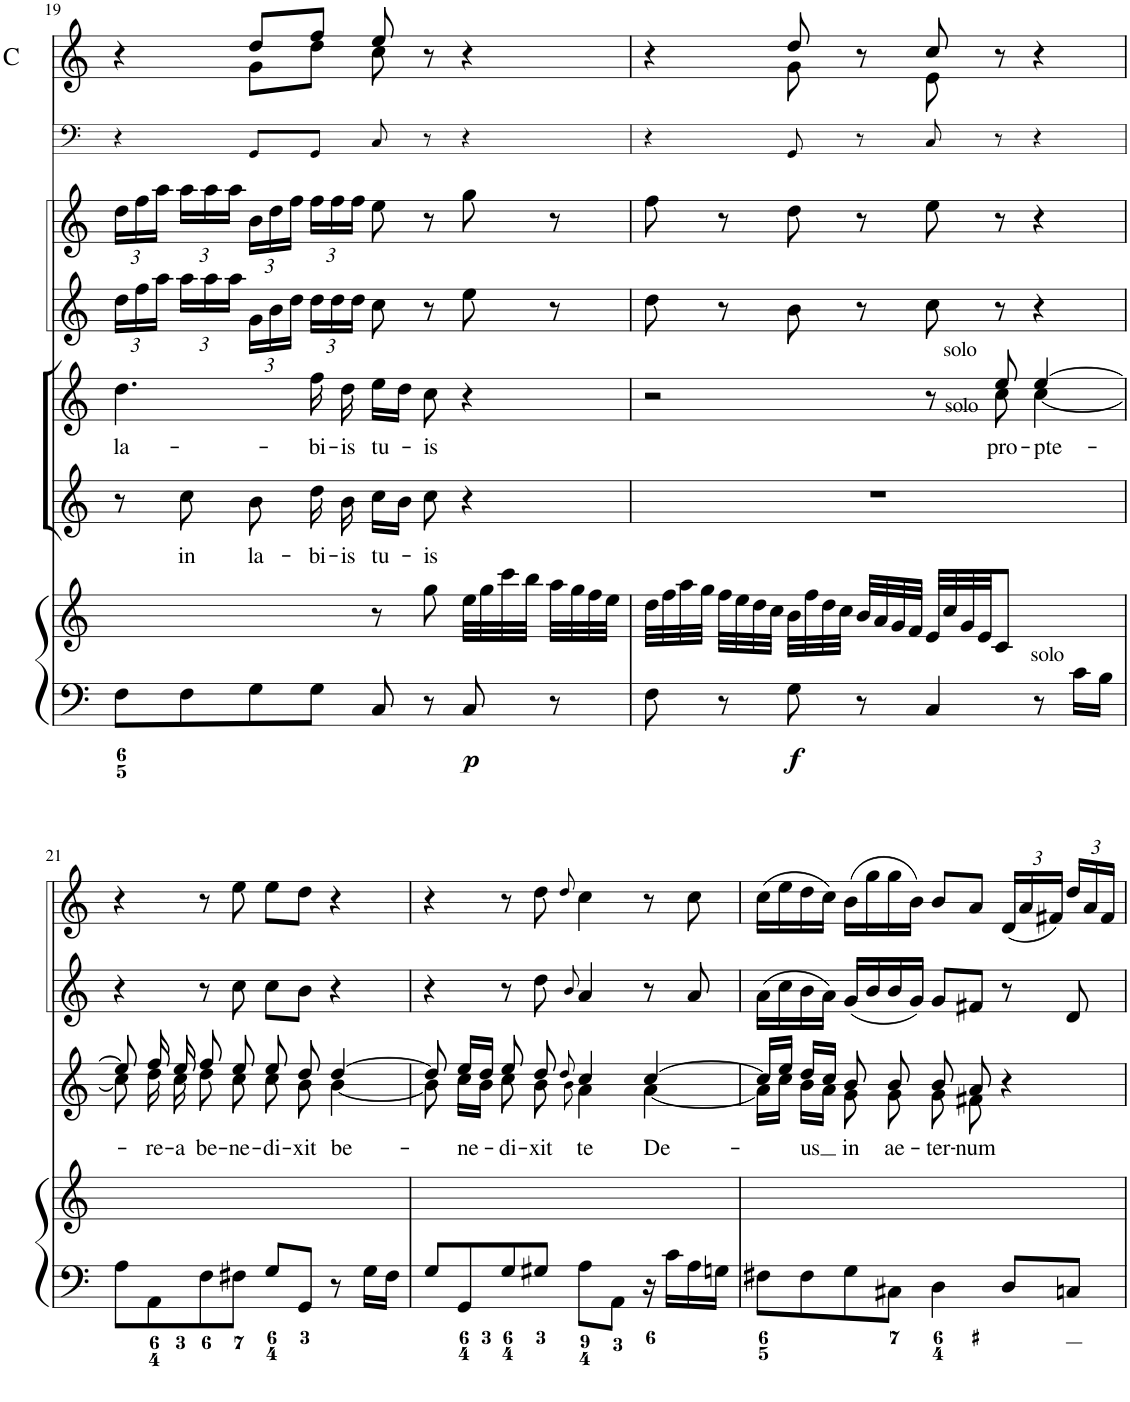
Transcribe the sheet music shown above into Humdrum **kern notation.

**kern	**kern	**dynam	**kern	**text	**kern	**text	**kern	**kern	**kern	**kern
*part7	*part7	*part7	*part6	*part6	*part5	*part5	*part4	*part3	*part2	*part1
*staff8	*staff7	*staff7/8	*staff6	*staff6	*staff5	*staff5	*staff4	*staff3	*staff2	*staff1
*I"Organo	*	*	*I"Soprano 2	*	*I"Soprano 1	*	*I"Violino 2	*I"Violino 1	*I"Timpani	*I"Clarini
*	*	*	*	*	*	*	*I'Vln	*I'Vln	*I'Timp	*I'C
!!LO:PB:g=z
*clefF4	*clefG2	*	*clefG2	*	*clefG2	*	*clefG2	*clefG2	*clefF4	*clefG2
*k[]	*k[]	*	*k[]	*	*k[]	*	*k[]	*k[]	*k[]	*k[]
*M4/4	*M4/4	*	*M4/4	*	*M4/4	*	*M4/4	*M4/4	*M4/4	*M4/4
*met(c)	*met(c)	*	*met(c)	*	*met(c)	*	*met(c)	*met(c)	*met(c)	*met(c)
=19	=19	=19	=19	=19	=19	=19	=19	=19	=19	=19
!	!	!	!	!	!	!LO:LY:b	!	!	!	!
*	*	*	*	*	*	*	*Xbrackettup	*Xbrackettup	*	*
*	*	*	*	*	*	*	*	*	*	*^
8F\L	2ryy	.	8r	.	4.dd\	la-	24dd\LL	24dd\LL	4r	4r	4ryy
.	.	.	.	.	.	.	24ff\	24ff\	.	.	.
.	.	.	.	.	.	.	24aa\JJ	24aa\JJ	.	.	.
!	!	!	!	!LO:LY:b	!	!	!	!	!	!	!
8F\	.	.	8cc\	in	.	.	24aa\LL	24aa\LL	.	.	.
.	.	.	.	.	.	.	24aa\	24aa\	.	.	.
.	.	.	.	.	.	.	24aa\JJ	24aa\JJ	.	.	.
!	!	!	!	!LO:LY:b	!	!	!	!	!	!	!
8G\	.	.	8b\	la-	.	.	24g\LL	24b\LL	8GG/L	8dd/L	8g\L
.	.	.	.	.	.	.	24b\	24dd\	.	.	.
.	.	.	.	.	.	.	24dd\JJ	24ff\JJ	.	.	.
!	!	!	!	!LO:LY:b	!	!LO:LY:b	!	!	!	!	!
8G\J	.	.	16dd\	-bi-	16ff\	-bi-	24dd\LL	24ff\LL	8GG/J	8ff/J	8dd\J
.	.	.	.	.	.	.	24dd\	24ff\	.	.	.
!	!	!	!	!LO:LY:b	!	!LO:LY:b	!	!	!	!	!
.	.	.	16b\	-is	16dd\	-is	.	.	.	.	.
.	.	.	.	.	.	.	24dd\JJ	24ff\JJ	.	.	.
!	!	!	!	!LO:LY:b	!	!LO:LY:b	!	!	!	!	!
8C/	8r	.	16cc\LL	tu-	16ee\LL	tu-	8cc\	8ee\	8C/	8ee/	8cc\
.	.	.	16b\JJ	.	16dd\JJ	.	.	.	.	.	.
!	!	!	!	!LO:LY:b	!	!LO:LY:b	!	!	!	!	!
8r	8gg\	.	8cc\	-is	8cc\	-is	8r	8r	8r	8r	4.ryy
!	!	!LO:DY:b=2	!	!	!	!	!	!	!	!	!
8C/	32ee\LLL	p	4r	.	4r	.	8ee\	8gg\	4r	4r	.
.	32gg\	.	.	.	.	.	.	.	.	.	.
.	32ccc\	.	.	.	.	.	.	.	.	.	.
.	32bb\JJJ	.	.	.	.	.	.	.	.	.	.
8r	32aa\LLL	.	.	.	.	.	8r	8r	.	.	.
.	32gg\	.	.	.	.	.	.	.	.	.	.
.	32ff\	.	.	.	.	.	.	.	.	.	.
.	32ee\JJJ	.	.	.	.	.	.	.	.	.	.
=20	=20	=20	=20	=20	=20	=20	=20	=20	=20	=20	=20
*	*	*	*	*	*^	*	*	*	*	*	*
8F\	32dd\LLL	.	1r	.	2r	8ryy	.	8dd\	8ff\	4r	4r	4ryy
.	32ff\	.	.	.	.	.	.	.	.	.	.	.
.	32aa\	.	.	.	.	.	.	.	.	.	.	.
.	32gg\JJJ	.	.	.	.	.	.	.	.	.	.	.
*	*	*	*	*	*v	*v	*	*	*	*	*	*
8r	32ff\LLL	.	.	.	.	.	8r	8r	.	.	.
.	32ee\	.	.	.	.	.	.	.	.	.	.
.	32dd\	.	.	.	.	.	.	.	.	.	.
.	32cc\JJJ	.	.	.	.	.	.	.	.	.	.
!	!	!LO:DY:b=2	!	!	!	!	!	!	!	!	!
8G\	32b\LLL	f	.	.	.	.	8b\	8dd\	8GG/	8dd/	8g\
.	32ff\	.	.	.	.	.	.	.	.	.	.
.	32dd\	.	.	.	.	.	.	.	.	.	.
.	32cc\JJJ	.	.	.	.	.	.	.	.	.	.
8r	32b/LLL	.	.	.	.	.	8r	8r	8r	8r	8ryy
.	32a/	.	.	.	.	.	.	.	.	.	.
.	32g/	.	.	.	.	.	.	.	.	.	.
.	32f/JJJ	.	.	.	.	.	.	.	.	.	.
4C/	32e/LLL	.	.	.	8r	.	8cc\	8ee\	8C/	8cc/	8e\
.	32cc/	.	.	.	.	.	.	.	.	.	.
.	32g/	.	.	.	.	.	.	.	.	.	.
.	32e/JJ	.	.	.	.	.	.	.	.	.	.
!	!	!	!	!	!LO:TX:a:t=solo	!	!	!	!	!	!
!	!	!	!	!	!LO:TX:a:t=solo	!	!	!	!	!	!
!	!	!	!	!	!	!LO:LY:b	!	!	!	!	!
*	*	*	*	*	*^	*	*	*	*	*	*
.	8c/J	.	.	.	8ee/	8cc\	pro-	8r	8r	8r	8r	4.ryy
!	!	!	!	!	!	!	!LO:LY:b	!	!	!	!	!
8r	4ryy	.	.	.	[4ee/	[4cc\	-pte-	4r	4r	4r	4r	.
!LO:TX:a:t=solo	!	!	!	!	!	!	!	!	!	!	!	!
16c\LL	.	.	.	.	.	.	.	.	.	.	.	.
16B\JJ	.	.	.	.	.	.	.	.	.	.	.	.
*	*	*	*	*	*	*	*	*	*	*	*v	*v
!!LO:LB:g=z
=21	=21	=21	=21	=21	=21	=21	=21	=21	=21	=21	=21
8A\L	1ryy	.	1r	.	8ee/]	8cc\]	.	4r	4r	1r	1r
!	!	!	!	!	!	!	!LO:LY:b	!	!	!	!
8AA\	.	.	.	.	16ff/	16dd\	-re-	.	.	.	.
!	!	!	!	!	!	!	!LO:LY:b	!	!	!	!
.	.	.	.	.	16ee/	16cc\	-a	.	.	.	.
!	!	!	!	!	!	!	!LO:LY:b	!	!	!	!
8F\	.	.	.	.	8ff/	8dd\	be-	8r	8r	.	.
!	!	!	!	!	!	!	!LO:LY:b	!	!	!	!
8F#X\J	.	.	.	.	8ee/	8cc\	-ne-	8cc\	8ee\	.	.
!	!	!	!	!	!	!	!LO:LY:b	!	!	!	!
8G/L	.	.	.	.	8ee/	8cc\	-di-	8cc\L	8ee\L	.	.
!	!	!	!	!	!	!	!LO:LY:b	!	!	!	!
8GG/J	.	.	.	.	8dd/	8b\	-xit	8b\J	8dd\J	.	.
!	!	!	!	!	!	!	!LO:LY:b	!	!	!	!
8r	.	.	.	.	[4dd/	[4b\	be-	4r	4r	.	.
16G\LL	.	.	.	.	.	.	.	.	.	.	.
16F#\JJ	.	.	.	.	.	.	.	.	.	.	.
=22	=22	=22	=22	=22	=22	=22	=22	=22	=22	=22	=22
8G/L	1ryy	.	1r	.	8dd/]	8b\]	.	4r	4r	1r	1r
!	!	!	!	!	!	!	!LO:LY:b	!	!	!	!
8GG/	.	.	.	.	16ee/LL	16cc\LL	-ne-	.	.	.	.
.	.	.	.	.	16dd/JJ	16b\JJ	.	.	.	.	.
!	!	!	!	!	!	!	!LO:LY:b	!	!	!	!
8G/	.	.	.	.	8ee/	8cc\	-di-	8r	8r	.	.
!	!	!	!	!	!	!	!LO:LY:b	!	!	!	!
8G#X/J	.	.	.	.	8dd/	8b\	-xit	8dd\	8dd\	.	.
.	.	.	.	.	8qdd/	8qb\	.	8qb/	8qdd/	.	.
!	!	!	!	!	!	!	!LO:LY:b	!	!	!	!
8A\L	.	.	.	.	4cc/	4a\	te	4a/	4cc\	.	.
8AA\J	.	.	.	.	.	.	.	.	.	.	.
!	!	!	!	!	!	!	!LO:LY:b	!	!	!	!
16r	.	.	.	.	[4cc/	[4a\	De-	8r	8r	.	.
16c\LL	.	.	.	.	.	.	.	.	.	.	.
16A\	.	.	.	.	.	.	.	8a/	8cc\	.	.
16Gn\JJ	.	.	.	.	.	.	.	.	.	.	.
=23	=23	=23	=23	=23	=23	=23	=23	=23	=23	=23	=23
8F#X\L	1ryy	.	1r	.	16cc/LL]	16a\LL]	.	(16a\LL	(16cc\LL	1r	1r
.	.	.	.	.	16ee/JJ	16cc\JJ	.	16cc\	16ee\	.	.
!	!	!	!	!	!	!	!LO:LY:b	!	!	!	!
8F#\	.	.	.	.	16dd/LL	16b\LL	-us	16b\	16dd\	.	.
.	.	.	.	.	16cc/JJ	16a\JJ	.	16a\JJ)	16cc\JJ)	.	.
!	!	!	!	!	!	!	!LO:LY:b	!	!	!	!
8G\	.	.	.	.	8b/	8g\	in	(16g/LL	(16b\LL	.	.
.	.	.	.	.	.	.	.	16b/	16gg\	.	.
!	!	!	!	!	!	!	!LO:LY:b	!	!	!	!
8C#X\J	.	.	.	.	8b/	8g\	ae-	16b/	16gg\	.	.
.	.	.	.	.	.	.	.	16g/JJ)	16b\JJ)	.	.
!	!	!	!	!	!	!	!LO:LY:b	!	!	!	!
4D\	.	.	.	.	8b/	8g\	-ter-	8g/L	8b/L	.	.
!	!	!	!	!	!	!	!LO:LY:b	!	!	!	!
.	.	.	.	.	8a/	8f#X\	-num	8f#X/J	8a/J	.	.
8D/L	.	.	.	.	4r	4ryy	.	8r	(24d/LL	.	.
.	.	.	.	.	.	.	.	.	24a/	.	.
.	.	.	.	.	.	.	.	.	24f#X/JJ)	.	.
8Cn/J	.	.	.	.	.	.	.	8d/	24dd/LL	.	.
.	.	.	.	.	.	.	.	.	24a/	.	.
.	.	.	.	.	.	.	.	.	24f#/JJ	.	.
*	*	*	*	*	*v	*v	*	*	*	*	*
=	=	=	=	=	=	=	=	=	=	=
*-	*-	*-	*-	*-	*-	*-	*-	*-	*-	*-
